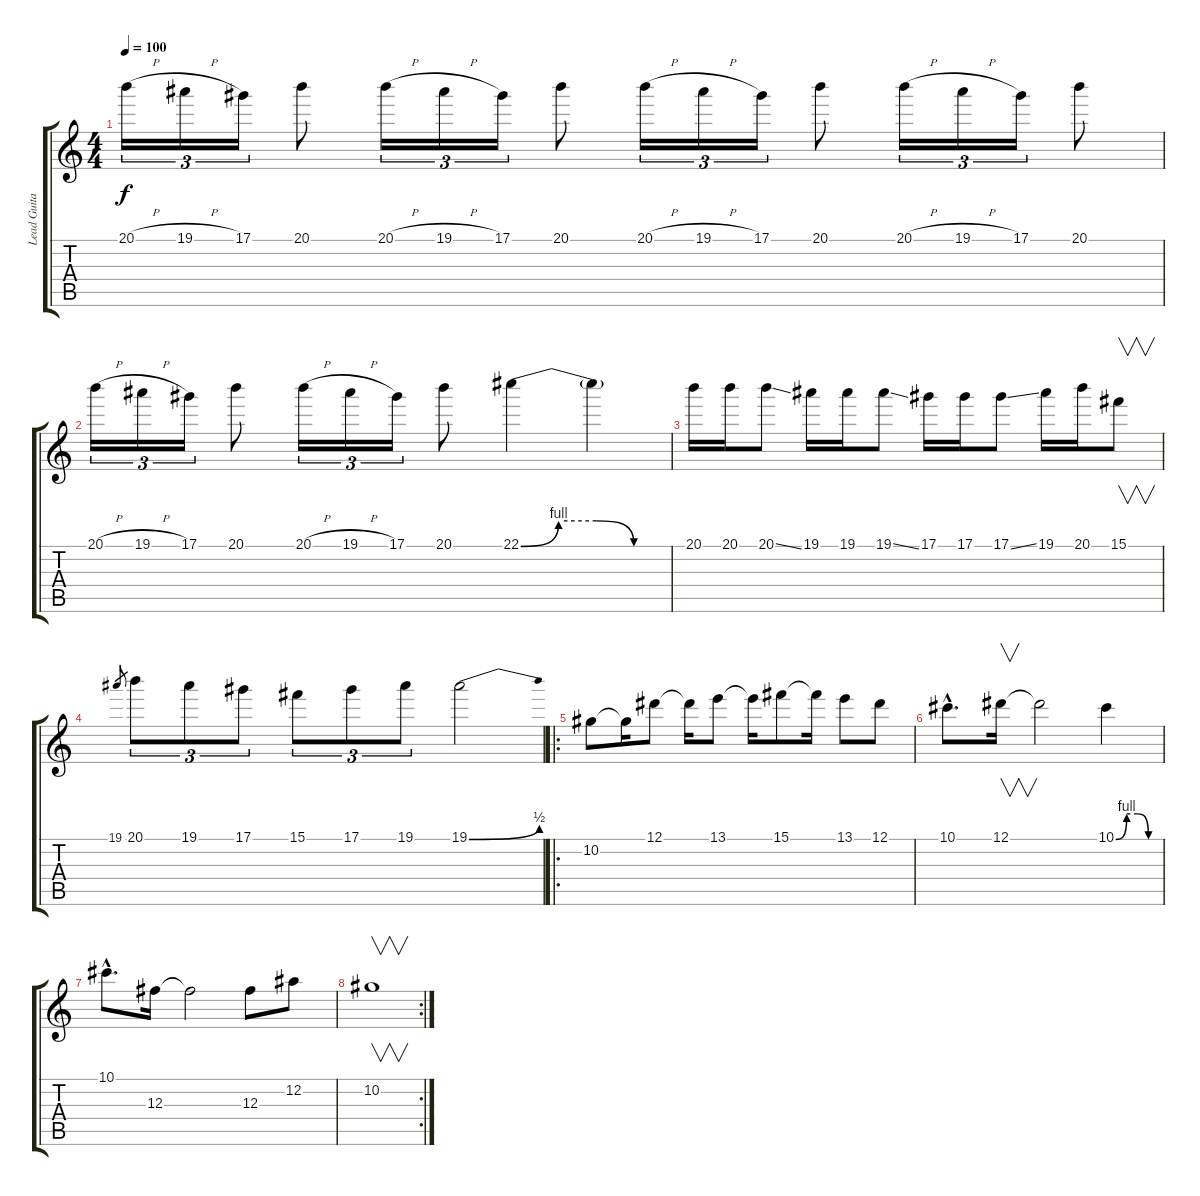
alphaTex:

\track ("Lead Guitar" "Lead Guita") {instrument distortionguitar}
\staff {score tabs}
\tuning (Eb4 Bb3 Gb3 Db3 Ab2 Eb2) {hide}
\ts (4 4)
\tempo 100
\clef g2
\ks c
20.1{h}.16{tu (3 2) dy f} 19.1{h}.16{tu (3 2)} 17.1.16{tu (3 2)} 20.1.8 20.1{h}.16{tu (3 2)} 19.1{h}.16{tu (3 2)} 17.1.16{tu (3 2)} 20.1.8 20.1{h}.16{tu (3 2)} 19.1{h}.16{tu (3 2)} 17.1.16{tu (3 2)} 20.1.8 20.1{h}.16{tu (3 2)} 19.1{h}.16{tu (3 2)} 17.1.16{tu (3 2)} 20.1.8 |
20.1{h}.16{tu (3 2)} 19.1{h}.16{tu (3 2)} 17.1.16{tu (3 2)} 20.1.8 20.1{h}.16{tu (3 2)} 19.1{h}.16{tu (3 2)} 17.1.16{tu (3 2)} 20.1.8 22.1{be (custom 0 0 15 4 30 4 45 0 60 0)}.4 22.1{t}.4 |
20.1.16 20.1.16 20.1{ss}.8 19.1.16 19.1.16 19.1{ss}.8 17.1.16 17.1.16 17.1{ss}.8 19.1.16 20.1.16 15.1.8{v} |
19.1.8{gr} 20.1.8{tu (3 2)} 19.1.8{tu (3 2)} 17.1.8{tu (3 2)} 15.1.8{tu (3 2)} 17.1.8{tu (3 2)} 19.1.8{tu (3 2)} 19.1{be (bend 0 0 60 2)}.2 |
\ro
10.2.8 10.2{t}.16 12.1.8 12.1{t}.16 13.1.8 13.1{t}.16 15.1.8 15.1{t}.16 13.1.8 12.1.8 |
10.1{hac}.8{d} 12.1.16{v} 12.1{t}.2 10.1{be (custom 0 0 15 4 30 4 45 0 60 0)}.4 |
10.1{hac}.8{d} 12.3.16 12.3{t}.2 12.3.8 12.2.8 |
\rc 2
10.2.1{v}
